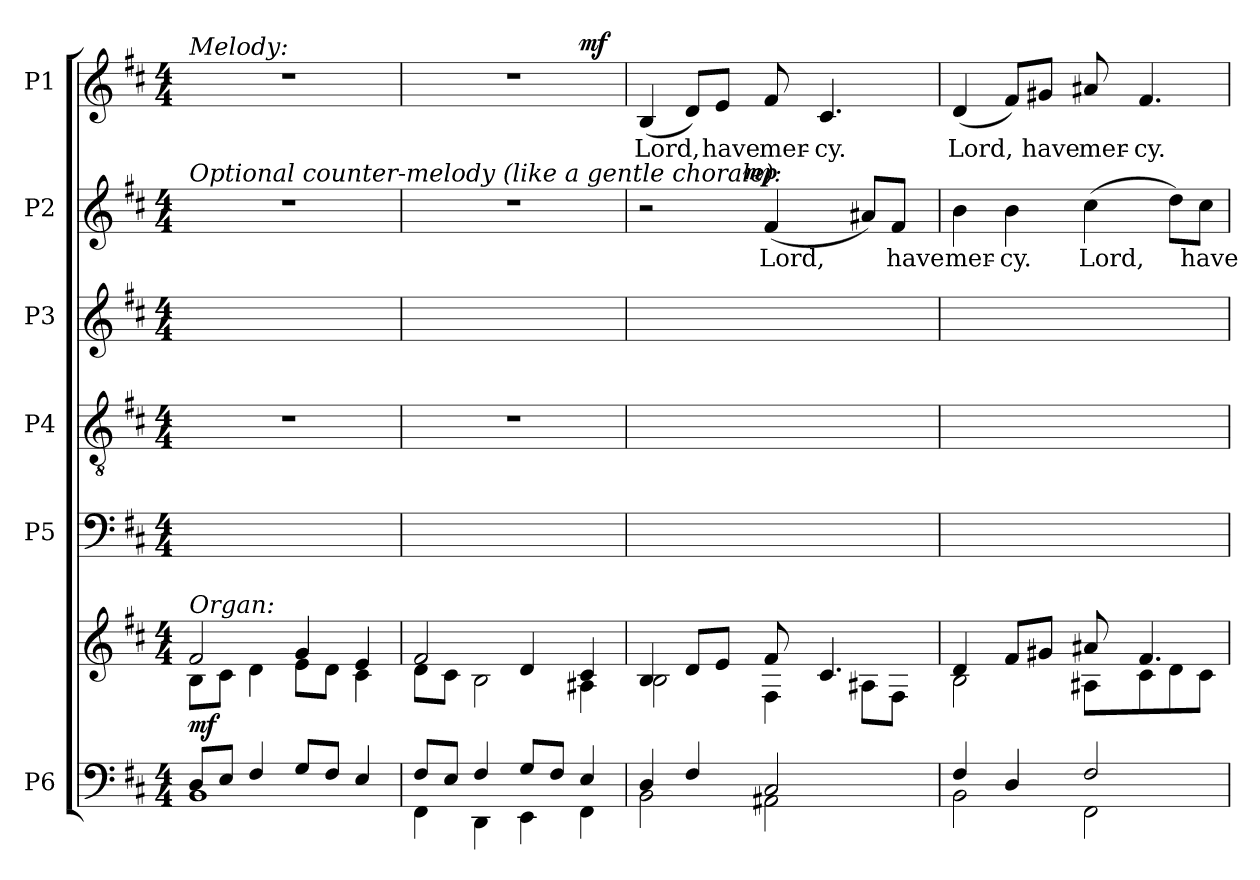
**kern	**kern	**dynam	**kern	**text	**kern	**text	**kern	**kern	**text	**dynam	**kern	**text	**dynam
*part6	*part6	*part6	*part5	*part5	*part4	*part4	*part3	*part2	*part2	*part2	*part1	*part1	*part1
*staff7	*staff6	*staff6/7	*staff5	*staff5	*staff4	*staff4	*staff3	*staff2	*staff2	*staff2	*staff1	*staff1	*staff1
*I"P6	*	*	*I"P5	*	*I"P4	*	*I"P3	*I"P2	*	*	*I"P1	*	*
!!LO:PB:g=z
*clefF4	*clefG2	*	*clefF4	*	*clefGv2	*	*clefG2	*clefG2	*	*	*clefG2	*	*
*	*	*	*	*	*ITrd7c12	*	*	*	*	*	*	*	*
*k[f#c#]	*k[f#c#]	*	*k[f#c#]	*	*k[f#c#]	*	*k[f#c#]	*k[f#c#]	*	*	*k[f#c#]	*	*
*b:	*b:	*	*b:	*	*b:	*	*b:	*b:	*	*	*b:	*	*
*M4/4	*M4/4	*	*M4/4	*	*M4/4	*	*M4/4	*M4/4	*	*	*M4/4	*	*
*MM54	*MM54	*	*MM54	*	*MM54	*	*MM54	*MM54	*	*	*MM54	*	*
=1	=1	=1	=1	=1	=1	=1	=1	=1	=1	=1	=1	=1	=1
*^	*^	*	*	*	*	*	*	*	*	*	*	*	*
!	!	!	!	!	!	!	!	!	!	!	!	!	!LO:TX:a:i:t=Melody&colon;	!	!
!	!	!	!	!	!	!	!	!	!	!LO:TX:a:i:t=Optional counter-melody (like a gentle chorale)&colon;	!	!	!	!	!
!	!	!LO:TX:a:i:t=Organ&colon;	!	!	!	!	!	!	!	!	!	!	!	!	!
8Di/L	1BBi	2f#i/	8Bi\L	mf	1ryy	.	1r	.	1ryy	1r	.	.	1r	.	.
8Ei/J	.	.	8c#i\J	.	.	.	.	.	.	.	.	.	.	.	.
4F#i/	.	.	4di\	.	.	.	.	.	.	.	.	.	.	.	.
8Gi/L	.	4gi/	8ei\L	.	.	.	.	.	.	.	.	.	.	.	.
8F#i/J	.	.	8di\J	.	.	.	.	.	.	.	.	.	.	.	.
4Ei/	.	4ei/	4c#i\	.	.	.	.	.	.	.	.	.	.	.	.
=2	=2	=2	=2	=2	=2	=2	=2	=2	=2	=2	=2	=2	=2	=2	=2
*	*	*	*	*	*	*	*	*	*	*	*	*	*^	*	*
8F#i/L	4FF#i\	2f#i/	8di\L	.	1ryy	.	1r	.	1ryy	1r	.	.	1r	2.ryy	.	.
8Ei/J	.	.	8c#i\J	.	.	.	.	.	.	.	.	.	.	.	.	.
4F#i/	4DDi\	.	2Bi\	.	.	.	.	.	.	.	.	.	.	.	.	.
8Gi/L	4EEi\	4di/	.	.	.	.	.	.	.	.	.	.	.	.	.	.
8F#i/J	.	.	.	.	.	.	.	.	.	.	.	.	.	.	.	.
4Ei/	4FF#i\	4c#i/	4A#Xi\	.	.	.	.	.	.	.	.	.	.	4ryy	.	mf
*	*	*	*	*	*	*	*	*	*	*	*	*	*v	*v	*	*
=3	=3	=3	=3	=3	=3	=3	=3	=3	=3	=3	=3	=3	=3	=3	=3
*	*	*	*	*	*	*	*	*	*	*	*	*	*^	*	*
!	!	!	!	!	!	!LO:LY:b:color=#000000	!	!	!	!	!	!	!	!	!	!
*	*	*	*	*	*	*	*	*	*	*	*	*	*v	*v	*	*
*	*	*	*	*	*	*	*	*	*	*	*	*	*^	*	*
!	!	!	!	!	!	!	!	!	!	!	!	!	!	!	!LO:LY:b:color=#000000	!
*	*	*	*	*	*	*	*	*	*	*^	*	*	*v	*v	*	*
4Di/	2BBi\	4Bi/	2Bi\	.	(4BBi/yy	Lord,	2ryy	.	1ryy	2r	4ryy	.	.	(4Bi/	Lord,	.
4F#i/	.	8di/L	.	.	8Di\Lyy)	.	.	.	.	.	8ryy	.	.	8di/L)	.	.
!	!	!	!	!	!	!LO:LY:b:color=#000000	!	!	!	!	!	!	!	!	!	!
!	!	!	!	!	!	!	!	!	!	!	!	!	!	!	!LO:LY:b:color=#000000	!
.	.	8ei/J	.	.	8Ei\Jyy	have	.	.	.	.	16ryy	.	.	8ei/J	have	.
.	.	.	.	.	.	.	.	.	.	.	128ryy	.	.	.	.	.
.	.	.	.	.	.	.	.	.	.	.	1024ryy	.	.	.	.	.
.	.	.	.	.	.	.	.	.	.	.	2ryy	.	mp	.	.	.
!	!	!	!	!	!	!LO:LY:b:color=#000000	!	!	!	!	!	!	!	!	!	!
!	!	!	!	!	!	!	!	!LO:LY:b:color=#000000	!	!	!	!	!	!	!	!
!	!	!	!	!	!	!	!	!	!	!	!	!LO:LY:b:color=#000000	!	!	!	!
!	!	!	!	!	!	!	!	!	!	!	!	!	!	!	!LO:LY:b:color=#000000	!
2C#i/	2AA#Xi\	8f#i/	4F#i\	.	8F#i\yy	mer-	(4FF#i/yy	Lord,	.	(4f#i/	.	Lord,	.	8f#i/	mer-	.
!	!	!	!	!	!	!LO:LY:b:color=#000000	!	!	!	!	!	!	!	!	!	!
!	!	!	!	!	!	!	!	!	!	!	!	!	!	!	!LO:LY:b:color=#000000	!
.	.	4.c#i/	.	.	4.C#i/yy	-cy.	.	.	.	.	.	.	.	4.c#i/	-cy.	.
.	.	.	8A#Xi\L	.	.	.	8AA#Xi/Lyy)	.	.	8a#Xi/L)	.	.	.	.	.	.
!	!	!	!	!	!	!	!	!LO:LY:b:color=#000000	!	!	!	!	!	!	!	!
!	!	!	!	!	!	!	!	!	!	!	!	!LO:LY:b:color=#000000	!	!	!	!
.	.	.	8F#i\J	.	.	.	8FF#i/Jyy	have	.	8f#i/J	.	have	.	.	.	.
.	.	.	.	.	.	.	.	.	.	.	32ryy	.	.	.	.	.
.	.	.	.	.	.	.	.	.	.	.	64ryy	.	.	.	.	.
.	.	.	.	.	.	.	.	.	.	.	256..ryy	.	.	.	.	.
*	*	*	*	*	*	*	*	*	*	*v	*v	*	*	*	*	*
=4	=4	=4	=4	=4	=4	=4	=4	=4	=4	=4	=4	=4	=4	=4	=4
*	*	*	*	*	*	*	*	*	*	*^	*	*	*	*	*
!	!	!	!	!	!	!LO:LY:b:color=#000000	!	!	!	!	!	!	!	!	!	!
*	*	*	*	*	*	*	*	*	*	*v	*v	*	*	*	*	*
*	*	*	*	*	*	*	*	*	*	*^	*	*	*	*	*
!	!	!	!	!	!	!	!	!LO:LY:b:color=#000000	!	!	!	!	!	!	!	!
*	*	*	*	*	*	*	*	*	*	*v	*v	*	*	*	*	*
*	*	*	*	*	*	*	*	*	*	*^	*	*	*	*	*
!	!	!	!	!	!	!	!	!	!	!	!	!LO:LY:b:color=#000000	!	!	!	!
*	*	*	*	*	*	*	*	*	*	*v	*v	*	*	*	*	*
*	*	*	*	*	*	*	*	*	*	*^	*	*	*	*	*
!	!	!	!	!	!	!	!	!	!	!	!	!	!	!	!LO:LY:b:color=#000000	!
*	*	*	*	*	*	*	*	*	*	*v	*v	*	*	*	*	*
4F#i/	2BBi\	4di/	2Bi\	.	(4Di\yy	Lord,	4BBi\yy	mer-	1ryy	4bi\	mer-	.	(4di/	Lord,	.
!	!	!	!	!	!	!	!	!LO:LY:b:color=#000000	!	!	!	!	!	!	!
!	!	!	!	!	!	!	!	!	!	!	!LO:LY:b:color=#000000	!	!	!	!
4Di/	.	8f#i/L	.	.	8F#i\Lyy)	.	4BBi\yy	-cy.	.	4bi\	-cy.	.	8f#i/L)	.	.
!	!	!	!	!	!	!LO:LY:b:color=#000000	!	!	!	!	!	!	!	!	!
!	!	!	!	!	!	!	!	!	!	!	!	!	!	!LO:LY:b:color=#000000	!
.	.	8g#Xi/J	.	.	8G#Xi\Jyy	have	.	.	.	.	.	.	8g#Xi/J	have	.
!	!	!	!	!	!	!LO:LY:b:color=#000000	!	!	!	!	!	!	!	!	!
!	!	!	!	!	!	!	!	!LO:LY:b:color=#000000	!	!	!	!	!	!	!
!	!	!	!	!	!	!	!	!	!	!	!LO:LY:b:color=#000000	!	!	!	!
!	!	!	!	!	!	!	!	!	!	!	!	!	!	!LO:LY:b:color=#000000	!
2F#i/	2FF#i\	8a#Xi/	8A#Xi\L	.	8A#Xi\yy	mer-	(4C#i\yy	Lord,	.	(4cc#i\	Lord,	.	8a#Xi/	mer-	.
!	!	!	!	!	!	!LO:LY:b:color=#000000	!	!	!	!	!	!	!	!	!
!	!	!	!	!	!	!	!	!	!	!	!	!	!	!LO:LY:b:color=#000000	!
.	.	4.f#i/	8c#i\	.	4.F#i\yy	-cy.	.	.	.	.	.	.	4.f#i/	-cy.	.
.	.	.	8di\	.	.	.	8Di\Lyy)	.	.	8ddi\L)	.	.	.	.	.
!	!	!	!	!	!	!	!	!LO:LY:b:color=#000000	!	!	!	!	!	!	!
!	!	!	!	!	!	!	!	!	!	!	!LO:LY:b:color=#000000	!	!	!	!
.	.	.	8c#i\J	.	.	.	8C#i\Jyy	have	.	8cc#i\J	have	.	.	.	.
*v	*v	*	*	*	*	*	*	*	*	*	*	*	*	*	*
*	*v	*v	*	*	*	*	*	*	*	*	*	*	*	*
=	=	=	=	=	=	=	=	=	=	=	=	=	=
*-	*-	*-	*-	*-	*-	*-	*-	*-	*-	*-	*-	*-	*-
